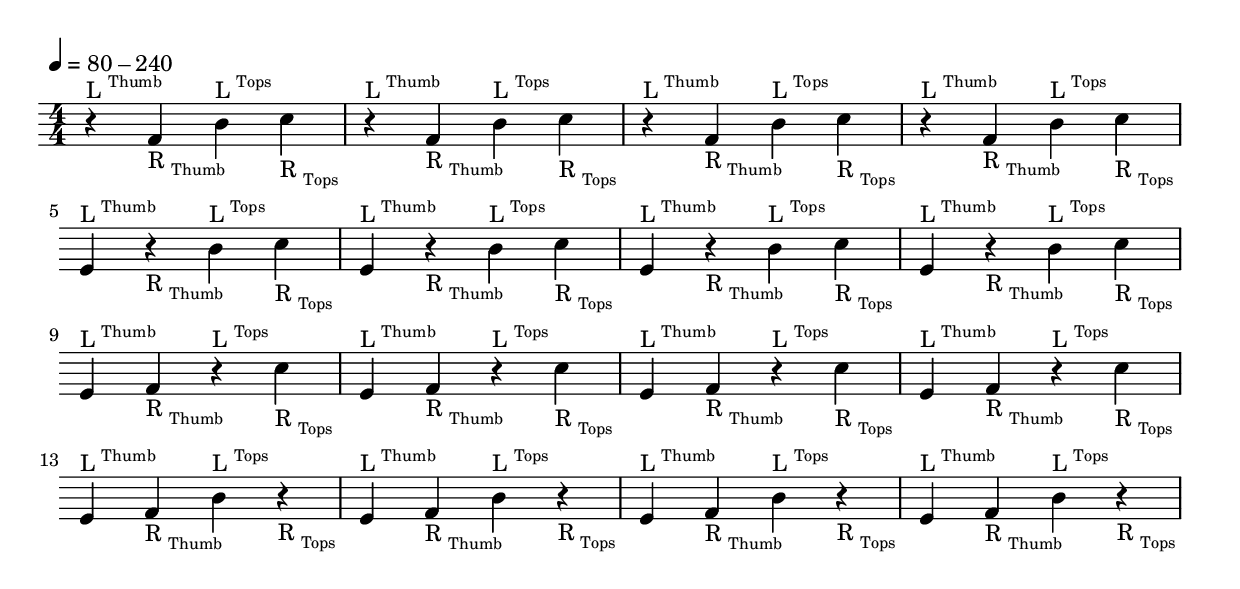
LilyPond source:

\version "2.24.1"
\include "../global.ly"

\layout {
  indent = -3.5
}

\relative {
  \defaultScoreSettings
  \tempo 4 = 80 - 240
  \time 4/4

  \repeat unfold 4 {  r4^\LThumbTop  f'_\RThumbBtm   b^\LTopsTop   c_\RTopsBtm } \break
  \repeat unfold 4 { e,4^\LThumbTop   r_\RThumbBtm  b'^\LTopsTop   c_\RTopsBtm } \break
  \repeat unfold 4 { e,4^\LThumbTop   f_\RThumbBtm   r^\LTopsTop  c'_\RTopsBtm } \break
  \repeat unfold 4 { e,4^\LThumbTop   f_\RThumbBtm   b^\LTopsTop   r_\RTopsBtm } \break
}